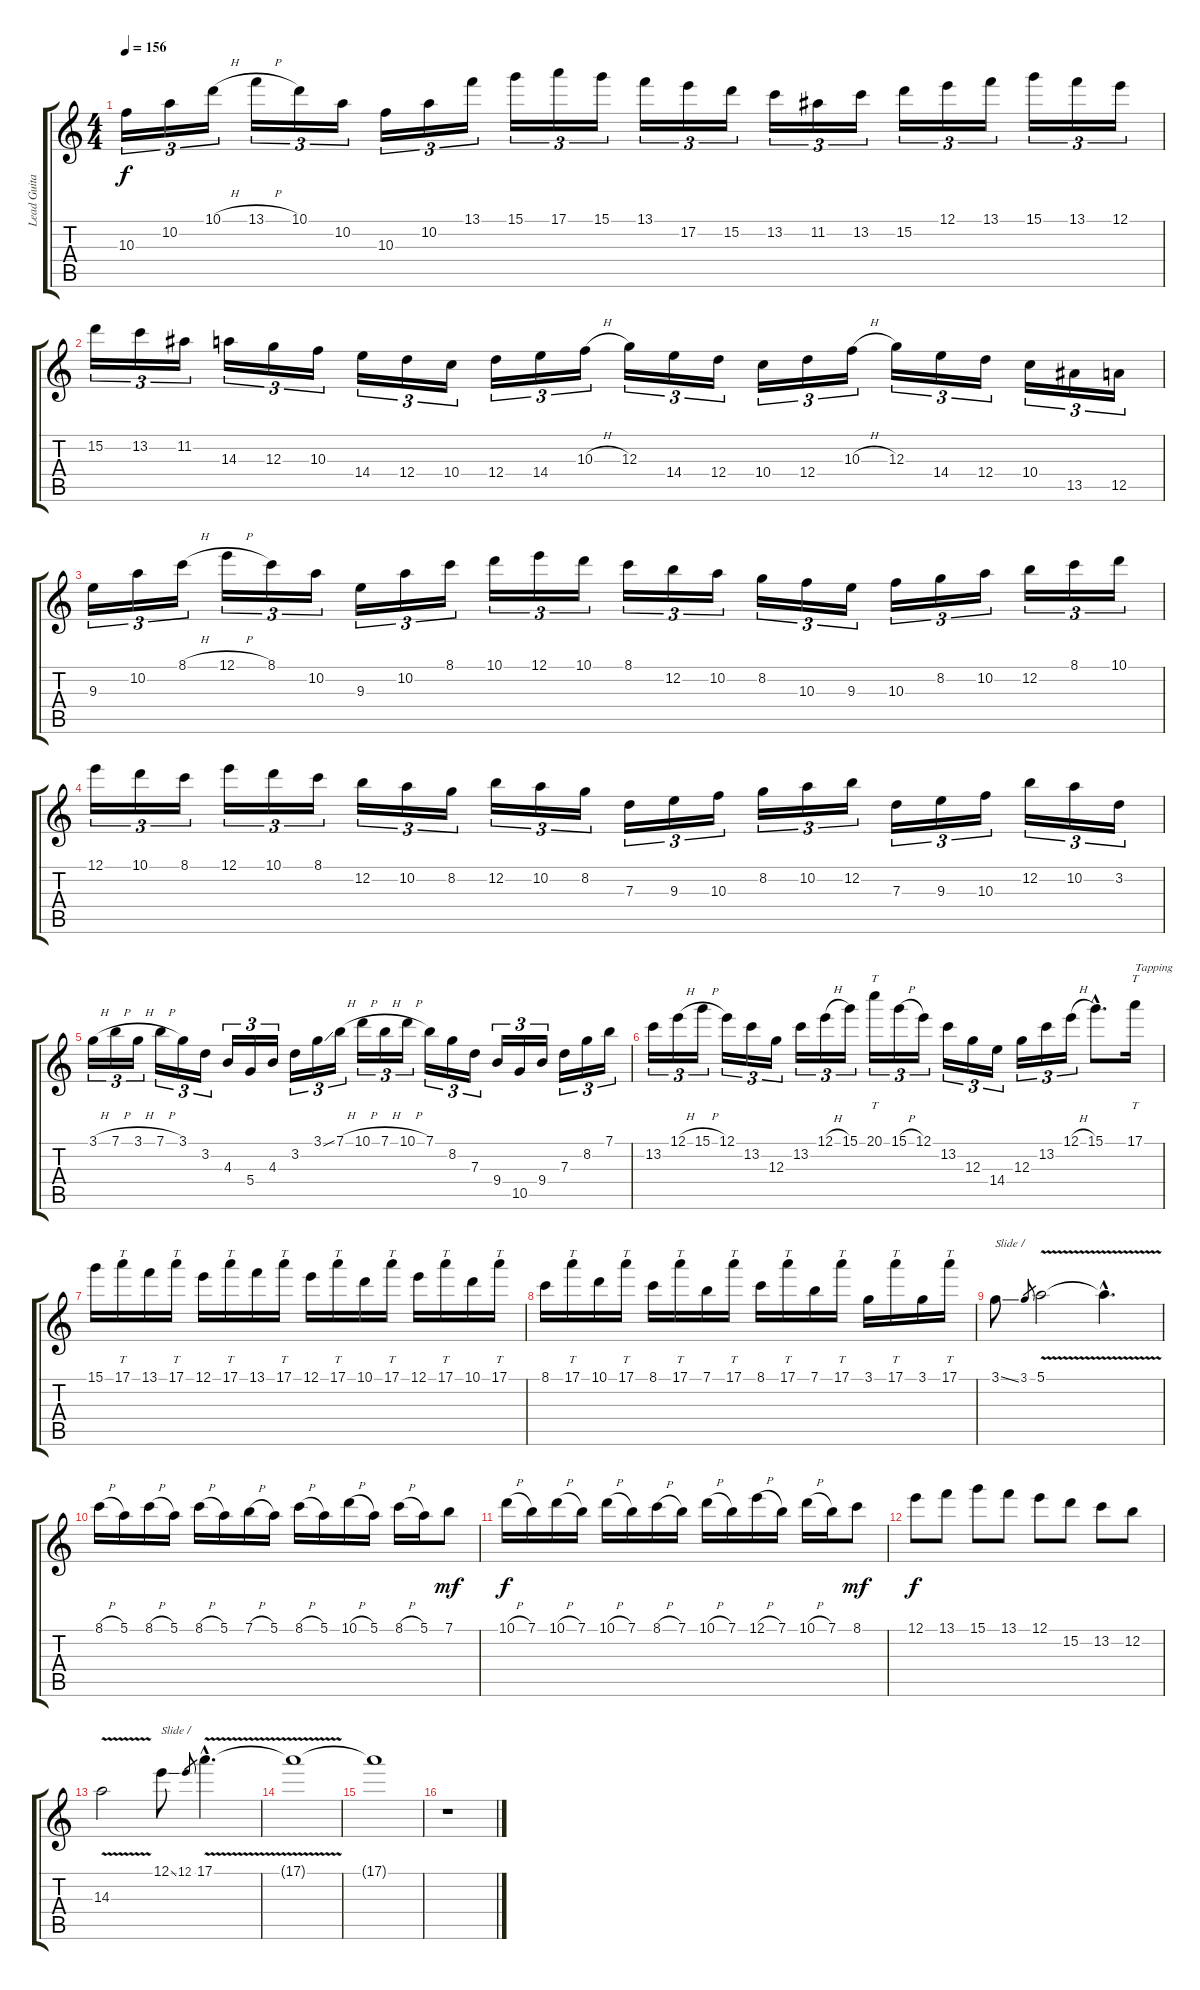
\track ("Lead Guitar" "Lead Guita") {instrument distortionguitar}
\staff {score tabs}
\tuning (E4 B3 G3 D3 A2 E2) {hide}
\ts (4 4)
\tempo 156
\clef g2
\ks c
10.3.16{tu (3 2) dy f} 10.2.16{tu (3 2)} 10.1{h}.16{tu (3 2)} 13.1{h}.16{tu (3 2)} 10.1.16{tu (3 2)} 10.2.16{tu (3 2)} 10.3.16{tu (3 2)} 10.2.16{tu (3 2)} 13.1.16{tu (3 2)} 15.1.16{tu (3 2)} 17.1.16{tu (3 2)} 15.1.16{tu (3 2)} 13.1.16{tu (3 2)} 17.2.16{tu (3 2)} 15.2.16{tu (3 2)} 13.2.16{tu (3 2)} 11.2.16{tu (3 2)} 13.2.16{tu (3 2)} 15.2.16{tu (3 2)} 12.1.16{tu (3 2)} 13.1.16{tu (3 2)} 15.1.16{tu (3 2)} 13.1.16{tu (3 2)} 12.1.16{tu (3 2)} |
15.2.16{tu (3 2)} 13.2.16{tu (3 2)} 11.2.16{tu (3 2)} 14.3.16{tu (3 2)} 12.3.16{tu (3 2)} 10.3.16{tu (3 2)} 14.4.16{tu (3 2)} 12.4.16{tu (3 2)} 10.4.16{tu (3 2)} 12.4.16{tu (3 2)} 14.4.16{tu (3 2)} 10.3{h}.16{tu (3 2)} 12.3.16{tu (3 2)} 14.4.16{tu (3 2)} 12.4.16{tu (3 2)} 10.4.16{tu (3 2)} 12.4.16{tu (3 2)} 10.3{h}.16{tu (3 2)} 12.3.16{tu (3 2)} 14.4.16{tu (3 2)} 12.4.16{tu (3 2)} 10.4.16{tu (3 2)} 13.5.16{tu (3 2)} 12.5.16{tu (3 2)} |
9.3.16{tu (3 2)} 10.2.16{tu (3 2)} 8.1{h}.16{tu (3 2)} 12.1{h}.16{tu (3 2)} 8.1.16{tu (3 2)} 10.2.16{tu (3 2)} 9.3.16{tu (3 2)} 10.2.16{tu (3 2)} 8.1.16{tu (3 2)} 10.1.16{tu (3 2)} 12.1.16{tu (3 2)} 10.1.16{tu (3 2)} 8.1.16{tu (3 2)} 12.2.16{tu (3 2)} 10.2.16{tu (3 2)} 8.2.16{tu (3 2)} 10.3.16{tu (3 2)} 9.3.16{tu (3 2)} 10.3.16{tu (3 2)} 8.2.16{tu (3 2)} 10.2.16{tu (3 2)} 12.2.16{tu (3 2)} 8.1.16{tu (3 2)} 10.1.16{tu (3 2)} |
12.1.16{tu (3 2)} 10.1.16{tu (3 2)} 8.1.16{tu (3 2)} 12.1.16{tu (3 2)} 10.1.16{tu (3 2)} 8.1.16{tu (3 2)} 12.2.16{tu (3 2)} 10.2.16{tu (3 2)} 8.2.16{tu (3 2)} 12.2.16{tu (3 2)} 10.2.16{tu (3 2)} 8.2.16{tu (3 2)} 7.3.16{tu (3 2)} 9.3.16{tu (3 2)} 10.3.16{tu (3 2)} 8.2.16{tu (3 2)} 10.2.16{tu (3 2)} 12.2.16{tu (3 2)} 7.3.16{tu (3 2)} 9.3.16{tu (3 2)} 10.3.16{tu (3 2)} 12.2.16{tu (3 2)} 10.2.16{tu (3 2)} 3.2.16{tu (3 2)} |
3.1{h}.16{tu (3 2)} 7.1{h}.16{tu (3 2)} 3.1{h}.16{tu (3 2)} 7.1{h}.16{tu (3 2)} 3.1.16{tu (3 2)} 3.2.16{tu (3 2)} 4.3.16{tu (3 2)} 5.4.16{tu (3 2)} 4.3.16{tu (3 2)} 3.2.16{tu (3 2)} 3.1{ss}.16{tu (3 2)} 7.1{h}.16{tu (3 2)} 10.1{h}.16{tu (3 2)} 7.1{h}.16{tu (3 2)} 10.1{h}.16{tu (3 2)} 7.1.16{tu (3 2)} 8.2.16{tu (3 2)} 7.3.16{tu (3 2)} 9.4.16{tu (3 2)} 10.5.16{tu (3 2)} 9.4.16{tu (3 2)} 7.3.16{tu (3 2)} 8.2.16{tu (3 2)} 7.1.16{tu (3 2)} |
13.2.16{tu (3 2)} 12.1{h}.16{tu (3 2)} 15.1{h}.16{tu (3 2)} 12.1.16{tu (3 2)} 13.2.16{tu (3 2)} 12.3.16{tu (3 2)} 13.2.16{tu (3 2)} 12.1{h}.16{tu (3 2)} 15.1.16{tu (3 2)} 20.1.16{tt tu (3 2)} 15.1{h}.16{tu (3 2)} 12.1.16{tu (3 2)} 13.2.16{tu (3 2)} 12.3.16{tu (3 2)} 14.4.16{tu (3 2)} 12.3.16{tu (3 2)} 13.2.16{tu (3 2)} 12.1{h}.16{tu (3 2)} 15.1{hac}.8{d} 17.1.16{tt txt "Tapping"} |
15.1.16 17.1.16{tt} 13.1.16 17.1.16{tt} 12.1.16 17.1.16{tt} 13.1.16 17.1.16{tt} 12.1.16 17.1.16{tt} 10.1.16 17.1.16{tt} 12.1.16 17.1.16{tt} 10.1.16 17.1.16{tt} |
8.1.16 17.1.16{tt} 10.1.16 17.1.16{tt} 8.1.16 17.1.16{tt} 7.1.16 17.1.16{tt} 8.1.16 17.1.16{tt} 7.1.16 17.1.16{tt} 3.1.16 17.1.16{tt} 3.1.16 17.1.16{tt} |
3.1{ss}.8{txt "Slide /"} 3.1.8{gr} 5.1{v}.2 5.1{hac t}.4{d} |
8.1{h}.16 5.1.16 8.1{h}.16 5.1.16 8.1{h}.16 5.1.16 7.1{h}.16 5.1.16 8.1{h}.16 5.1.16 10.1{h}.16 5.1.16 8.1{h}.16 5.1.16 7.1.8{dy mf} |
10.1{h}.16{dy f} 7.1.16 10.1{h}.16 7.1.16 10.1{h}.16 7.1.16 8.1{h}.16 7.1.16 10.1{h}.16 7.1.16 12.1{h}.16 7.1.16 10.1{h}.16 7.1.16 8.1.8{dy mf} |
12.1.8{dy f} 13.1.8 15.1.8 13.1.8 12.1.8 15.2.8 13.2.8 12.2.8 |
14.3{v}.2 12.1{ss}.8{txt "Slide /"} 12.1.8{gr} 17.1{v hac}.4{d volume 5} |
17.1{t}.1 |
17.1{t}.1 |
r.1
